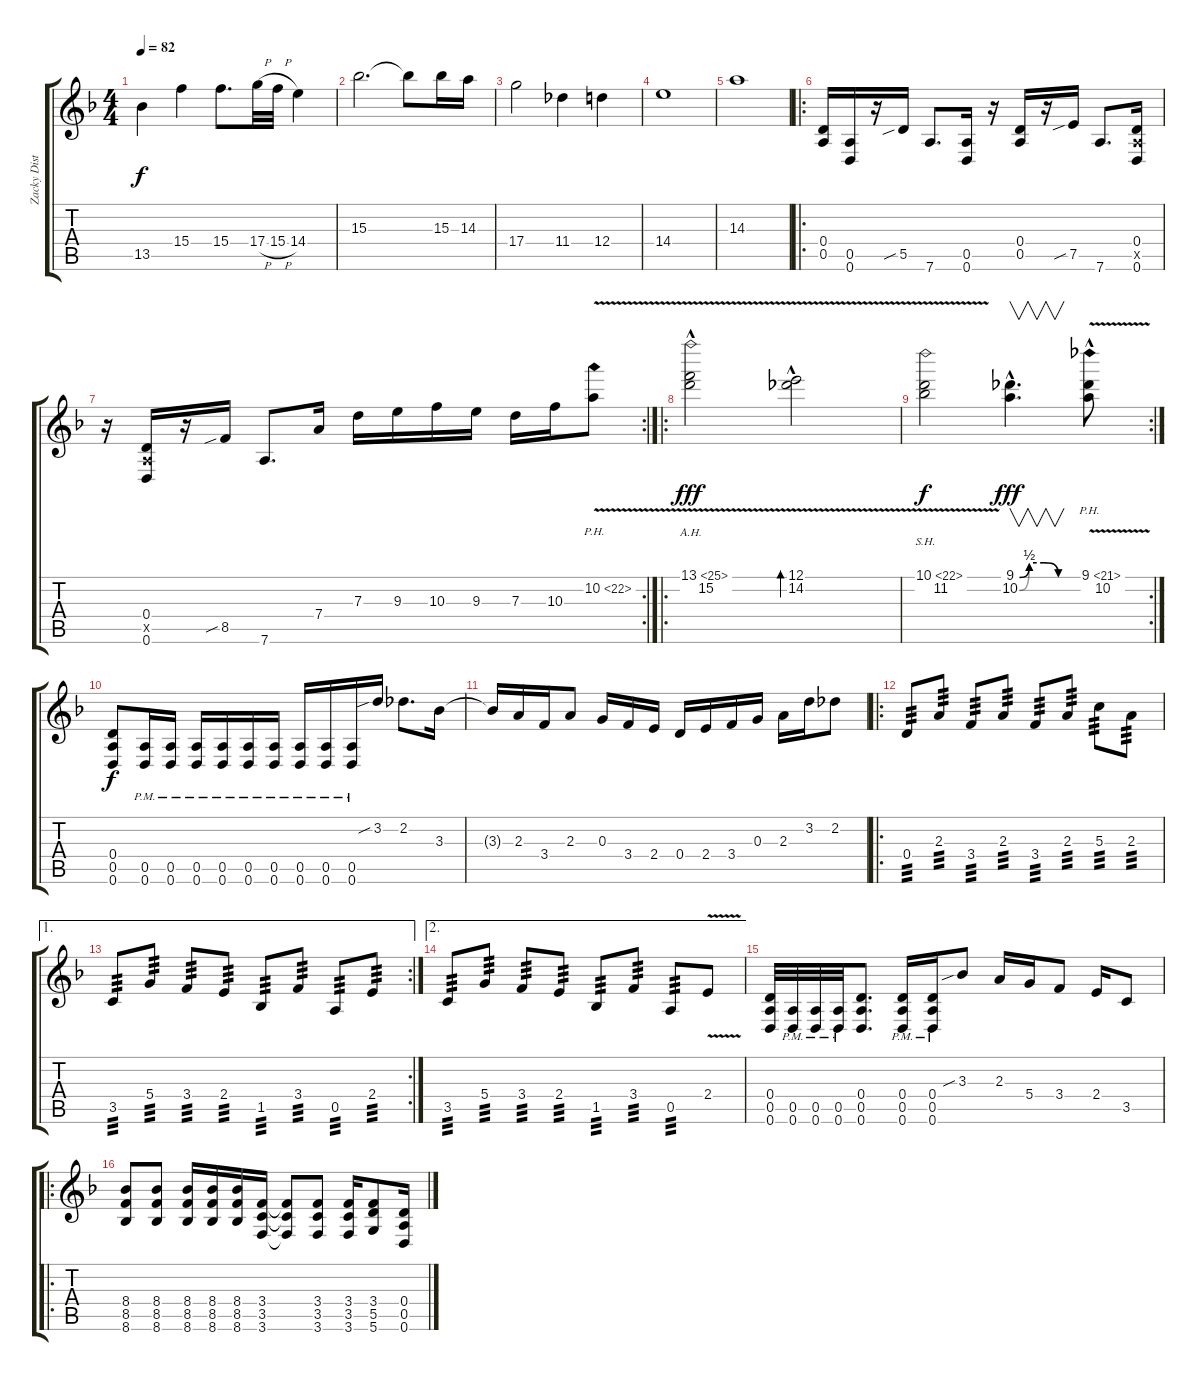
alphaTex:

\track ("Zacky Distortion" "Zacky Dist") {instrument distortionguitar}
\staff {score tabs}
\tuning (E4 B3 G3 D3 A2 D2) {hide}
\ts (4 4)
\tempo 82
\clef g2
\ks f
13.5.4{dy f} 15.4.4 15.4.8{d} 17.4{h}.32 15.4{h}.32 14.4.4 |
15.3.2{d} 15.3{t}.8 15.3.16 14.3.16 |
17.4.2 11.4.4 12.4.4 |
14.4.1 |
14.3.1 |
\ro
(0.4 0.5).16 (0.5 0.6).16 r.16 5.5{sib}.16 7.6.8{d} (0.5 0.6).16 r.16 (0.4 0.5).16 r.16 7.5{sib}.16 7.6.8{d} (0.4 0.5{x} 0.6).16 |
\rc 2
r.16 (0.4 0.5{x} 0.6).16 r.16 8.5{sib}.16 7.6.8{d} 7.4.16 7.3.16 9.3.16 10.3.16 9.3.16 7.3.16 10.3.16 10.2{ph 12 v}.8 |
\ro
(13.1{ah 12 v hac} 15.2{v hac}).2{dy fff} (12.1{v hac} 14.2{v hac}).2{bd 60} |
\rc 2
(10.1{sh 12 v} 11.2{v}).2{dy f} (9.1{be (custom 0 0 10 2 25 2 40 0 60 0) hac} 10.2{be (custom 0 0 10 2 25 2 40 0 60 0)}).4{v d dy fff} (9.1{ph 12 v hac} 10.2{v}).8 |
(0.4 0.5 0.6).8{dy f} (0.5{pm} 0.6{pm}).16 (0.5{pm} 0.6{pm}).16 (0.5{pm} 0.6{pm}).16 (0.5{pm} 0.6{pm}).16 (0.5{pm} 0.6{pm}).16 (0.5{pm} 0.6{pm}).16 (0.5{pm} 0.6{pm}).16 (0.5{pm} 0.6{pm}).16 (0.5{pm} 0.6{pm}).16 3.2{sib}.16 2.2.8{d} 3.3.16 |
3.3{t}.16 2.3.16 3.4.16 2.3.8 0.3.16 3.4.16 2.4.16 0.4.16 2.4.16 3.4.16 0.3.16 2.3.16 3.2.16 2.2.8 |
\ro
0.4.8{tp 3} 2.3.8{tp 3} 3.4.8{tp 3} 2.3.8{tp 3} 3.4.8{tp 3} 2.3.8{tp 3} 5.3.8{tp 3} 2.3.8{tp 3} |
\ae 1
\rc 2
3.5.8{tp 3} 5.4.8{tp 3} 3.4.8{tp 3} 2.4.8{tp 3} 1.5.8{tp 3} 3.4.8{tp 3} 0.5.8{tp 3} 2.4.8{tp 3} |
\ae 2
3.5.8{tp 3} 5.4.8{tp 3} 3.4.8{tp 3} 2.4.8{tp 3} 1.5.8{tp 3} 3.4.8{tp 3} 0.5.8{tp 3} 2.4{v}.8 |
(0.4 0.5 0.6).32 (0.5{pm} 0.6{pm}).32 (0.5{pm} 0.6{pm}).32 (0.5{pm} 0.6{pm}).32 (0.4 0.5 0.6).8{d} (0.4{pm} 0.5{pm} 0.6{pm}).16 (0.4{pm} 0.5{pm} 0.6{pm}).16 3.3{sib}.8 2.3.16 5.4.16 3.4.8 2.4.16 3.5.8 |
\ro
(8.4 8.5 8.6).8 (8.4 8.5 8.6).8 (8.4 8.5 8.6).16 (8.4 8.5 8.6).16 (8.4 8.5 8.6).16 (3.4 3.5 3.6).16 (3.4{t} 3.5{t} 3.6{t}).8 (3.4 3.5 3.6).8 (3.4 3.5 3.6).16 (3.4 5.5 5.6).8 (0.4 0.5 0.6).16
